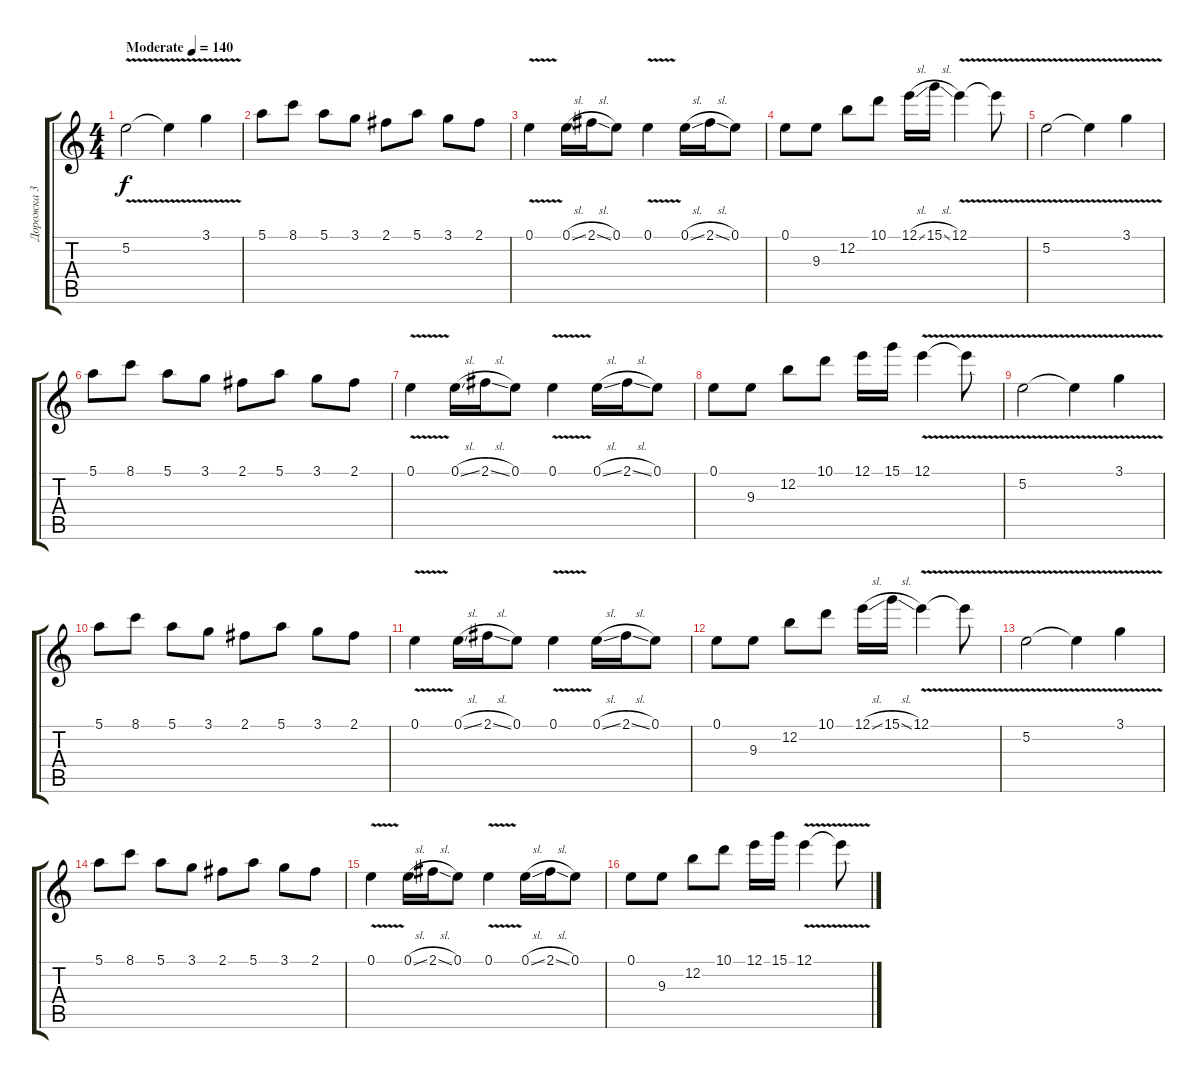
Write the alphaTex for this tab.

\track ("Дорожка 3" "Дорожка 3") {instrument piccolo}
\staff {score tabs}
\tuning (E5 B4 G4 D4 A3 E3) {hide}
\ts (4 4)
\tempo (140 "Moderate")
\clef g2
\ks c
5.2{v}.2{dy f instrument piccolo} 5.2{t}.4 3.1{v}.4 |
5.1.8 8.1.8 5.1.8 3.1.8 2.1.8 5.1.8 3.1.8 2.1.8 |
0.1{v}.4 0.1{sl}.16 2.1{sl}.16 0.1.8 0.1{v}.4 0.1{sl}.16 2.1{sl}.16 0.1.8 |
0.1.8 9.3.8 12.2.8 10.1.8 12.1{sl}.16 15.1{sl}.16 12.1{v}.4 12.1{t}.8 |
5.2{v}.2 5.2{t}.4 3.1{v}.4 |
5.1.8 8.1.8 5.1.8 3.1.8 2.1.8 5.1.8 3.1.8 2.1.8 |
0.1{v}.4 0.1{sl}.16 2.1{sl}.16 0.1.8 0.1{v}.4 0.1{sl}.16 2.1{sl}.16 0.1.8 |
0.1.8 9.3.8 12.2.8 10.1.8 12.1.16 15.1.16 12.1{v}.4 12.1{t}.8 |
5.2{v}.2 5.2{t}.4 3.1{v}.4 |
5.1.8 8.1.8 5.1.8 3.1.8 2.1.8 5.1.8 3.1.8 2.1.8 |
0.1{v}.4 0.1{sl}.16 2.1{sl}.16 0.1.8 0.1{v}.4 0.1{sl}.16 2.1{sl}.16 0.1.8 |
0.1.8 9.3.8 12.2.8 10.1.8 12.1{sl}.16 15.1{sl}.16 12.1{v}.4 12.1{t}.8 |
5.2{v}.2 5.2{t}.4 3.1{v}.4 |
5.1.8 8.1.8 5.1.8 3.1.8 2.1.8 5.1.8 3.1.8 2.1.8 |
0.1{v}.4 0.1{sl}.16 2.1{sl}.16 0.1.8 0.1{v}.4 0.1{sl}.16 2.1{sl}.16 0.1.8 |
0.1.8 9.3.8 12.2.8 10.1.8 12.1.16 15.1.16 12.1{v}.4 12.1{t}.8
